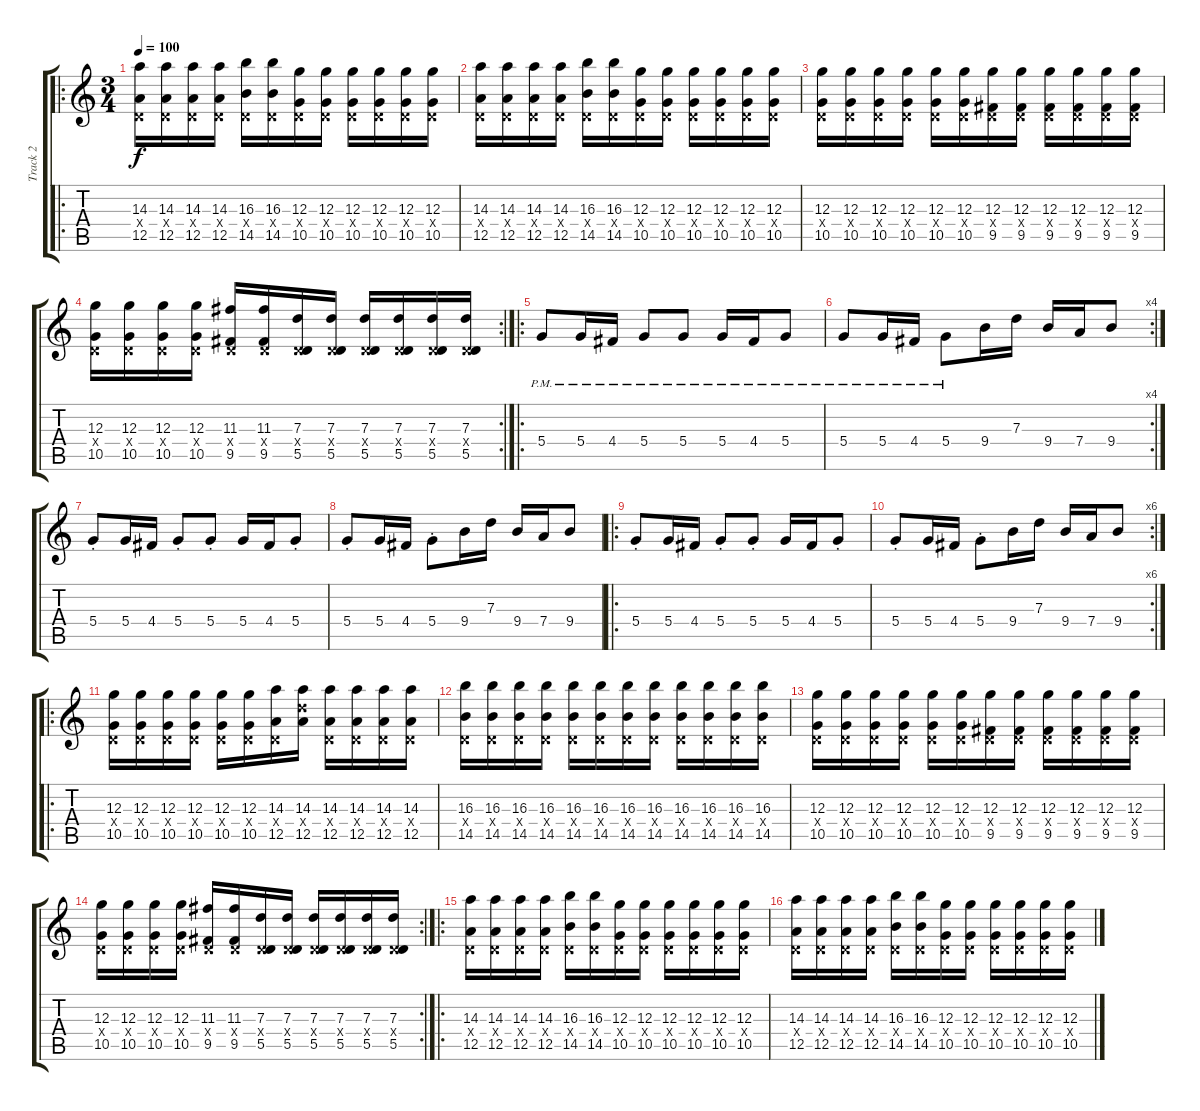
\track ("Track 2" "Track 2") {instrument electricguitarclean}
\staff {score tabs}
\tuning (E4 B3 G3 D3 A2 E2) {hide}
\ro
\ts (3 4)
\tempo 100
\clef g2
\ks c
(14.3 0.4{x} 12.5).16{dy f} (14.3 0.4{x} 12.5).16 (14.3 0.4{x} 12.5).16 (14.3 0.4{x} 12.5).16 (16.3 0.4{x} 14.5).16 (16.3 0.4{x} 14.5).16 (12.3 0.4{x} 10.5).16 (12.3 0.4{x} 10.5).16 (12.3 0.4{x} 10.5).16 (12.3 0.4{x} 10.5).16 (12.3 0.4{x} 10.5).16 (12.3 0.4{x} 10.5).16 |
(14.3 0.4{x} 12.5).16 (14.3 0.4{x} 12.5).16 (14.3 0.4{x} 12.5).16 (14.3 0.4{x} 12.5).16 (16.3 0.4{x} 14.5).16 (16.3 0.4{x} 14.5).16 (12.3 0.4{x} 10.5).16 (12.3 0.4{x} 10.5).16 (12.3 0.4{x} 10.5).16 (12.3 0.4{x} 10.5).16 (12.3 0.4{x} 10.5).16 (12.3 0.4{x} 10.5).16 |
(12.3 0.4{x} 10.5).16 (12.3 0.4{x} 10.5).16 (12.3 0.4{x} 10.5).16 (12.3 0.4{x} 10.5).16 (12.3 0.4{x} 10.5).16 (12.3 0.4{x} 10.5).16 (12.3 0.4{x} 9.5).16 (12.3 0.4{x} 9.5).16 (12.3 0.4{x} 9.5).16 (12.3 0.4{x} 9.5).16 (12.3 0.4{x} 9.5).16 (12.3 0.4{x} 9.5).16 |
\rc 2
(12.3 0.4{x} 10.5).16 (12.3 0.4{x} 10.5).16 (12.3 0.4{x} 10.5).16 (12.3 0.4{x} 10.5).16 (11.3 0.4{x} 9.5).16 (11.3 0.4{x} 9.5).16 (7.3 0.4{x} 5.5).16 (7.3 0.4{x} 5.5).16 (7.3 0.4{x} 5.5).16 (7.3 0.4{x} 5.5).16 (7.3 0.4{x} 5.5).16 (7.3 0.4{x} 5.5).16 |
\ro
5.4{pm}.8 5.4{pm}.16 4.4{pm}.16 5.4{pm}.8 5.4{pm}.8 5.4{pm}.16 4.4{pm}.16 5.4{pm}.8 |
\rc 4
5.4{pm}.8 5.4{pm}.16 4.4{pm}.16 5.4{pm}.8 9.4.16 7.3.16 9.4.16 7.4.16 9.4.8 |
5.4{st}.8{instrument electricguitarclean} 5.4.16 4.4.16 5.4{st}.8 5.4{st}.8 5.4.16 4.4.16 5.4{st}.8 |
5.4{st}.8 5.4.16 4.4.16 5.4{st}.8 9.4.16 7.3.16 9.4.16 7.4.16 9.4.8 |
\ro
5.4{st}.8 5.4.16 4.4.16 5.4{st}.8 5.4{st}.8 5.4.16 4.4.16 5.4{st}.8 |
\rc 6
5.4{st}.8 5.4.16 4.4.16 5.4{st}.8 9.4.16 7.3.16 9.4.16 7.4.16 9.4.8 |
\ro
(12.3 0.4{x} 10.5).16{balance 16 instrument electricguitarclean} (12.3 0.4{x} 10.5).16 (12.3 0.4{x} 10.5).16 (12.3 0.4{x} 10.5).16 (12.3 0.4{x} 10.5).16 (12.3 0.4{x} 10.5).16 (14.3 0.4{x} 12.5).16 (14.3 12.4{x} 12.5).16 (14.3 0.4{x} 12.5).16 (14.3 0.4{x} 12.5).16 (14.3 0.4{x} 12.5).16 (14.3 0.4{x} 12.5).16 |
(16.3 0.4{x} 14.5).16 (16.3 0.4{x} 14.5).16 (16.3 0.4{x} 14.5).16 (16.3 0.4{x} 14.5).16 (16.3 0.4{x} 14.5).16 (16.3 0.4{x} 14.5).16 (16.3 0.4{x} 14.5).16 (16.3 0.4{x} 14.5).16 (16.3 0.4{x} 14.5).16 (16.3 0.4{x} 14.5).16 (16.3 0.4{x} 14.5).16 (16.3 0.4{x} 14.5).16 |
(12.3 0.4{x} 10.5).16 (12.3 0.4{x} 10.5).16 (12.3 0.4{x} 10.5).16 (12.3 0.4{x} 10.5).16 (12.3 0.4{x} 10.5).16 (12.3 0.4{x} 10.5).16 (12.3 0.4{x} 9.5).16 (12.3 0.4{x} 9.5).16 (12.3 0.4{x} 9.5).16 (12.3 0.4{x} 9.5).16 (12.3 0.4{x} 9.5).16 (12.3 0.4{x} 9.5).16 |
\rc 2
(12.3 0.4{x} 10.5).16 (12.3 0.4{x} 10.5).16 (12.3 0.4{x} 10.5).16 (12.3 0.4{x} 10.5).16 (11.3 0.4{x} 9.5).16 (11.3 0.4{x} 9.5).16 (7.3 0.4{x} 5.5).16 (7.3 0.4{x} 5.5).16 (7.3 0.4{x} 5.5).16 (7.3 0.4{x} 5.5).16 (7.3 0.4{x} 5.5).16 (7.3 0.4{x} 5.5).16 |
\ro
(14.3 0.4{x} 12.5).16 (14.3 0.4{x} 12.5).16 (14.3 0.4{x} 12.5).16 (14.3 0.4{x} 12.5).16 (16.3 0.4{x} 14.5).16 (16.3 0.4{x} 14.5).16 (12.3 0.4{x} 10.5).16 (12.3 0.4{x} 10.5).16 (12.3 0.4{x} 10.5).16 (12.3 0.4{x} 10.5).16 (12.3 0.4{x} 10.5).16 (12.3 0.4{x} 10.5).16 |
(14.3 0.4{x} 12.5).16 (14.3 0.4{x} 12.5).16 (14.3 0.4{x} 12.5).16 (14.3 0.4{x} 12.5).16 (16.3 0.4{x} 14.5).16 (16.3 0.4{x} 14.5).16 (12.3 0.4{x} 10.5).16 (12.3 0.4{x} 10.5).16 (12.3 0.4{x} 10.5).16 (12.3 0.4{x} 10.5).16 (12.3 0.4{x} 10.5).16 (12.3 0.4{x} 10.5).16
